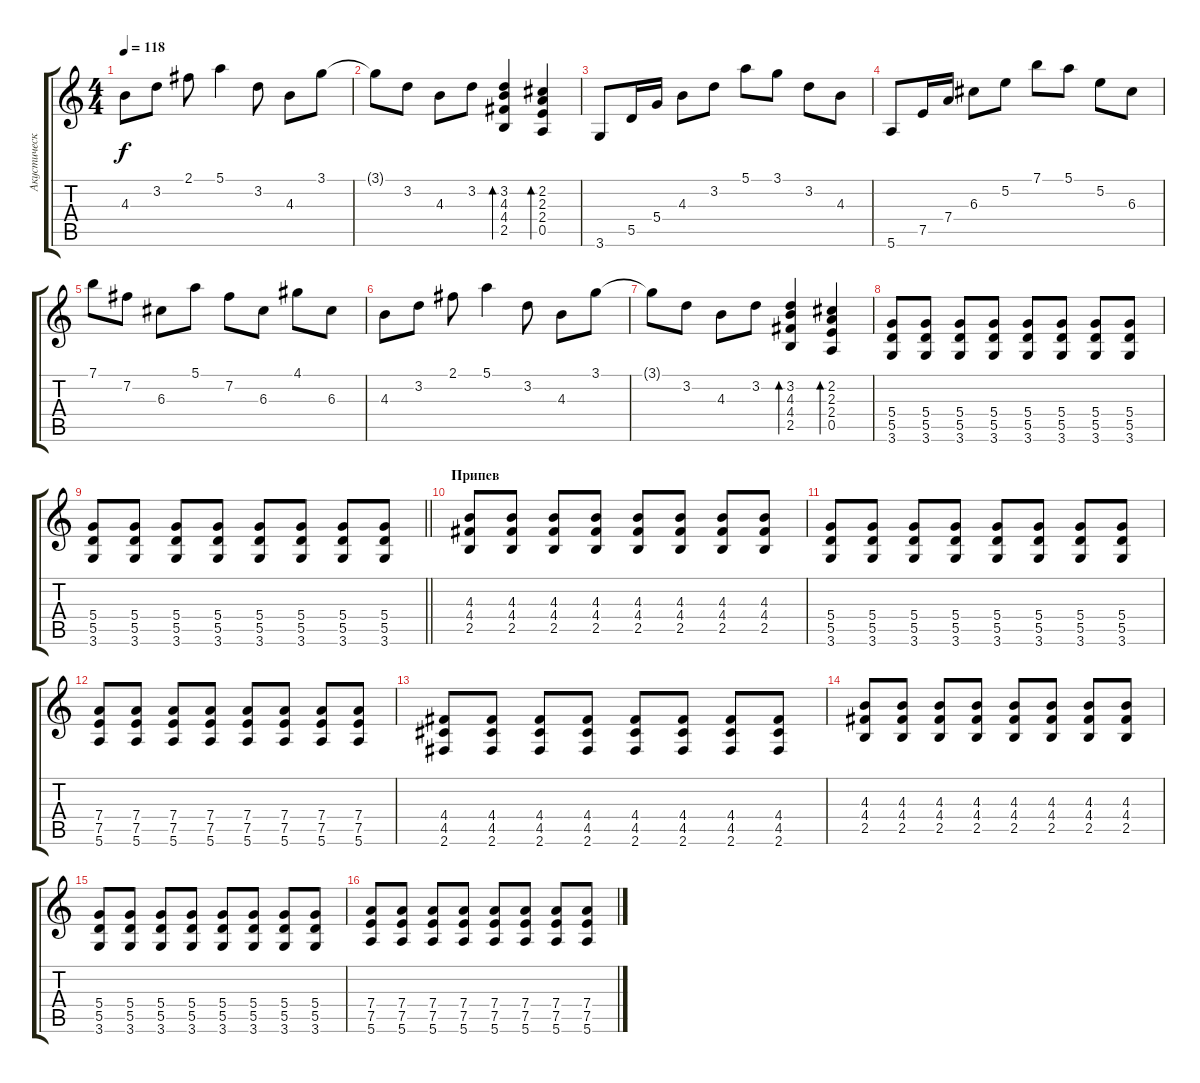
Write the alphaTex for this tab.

\track ("Акустическая гитара" "Акустическ") {instrument acousticguitarsteel}
\staff {score tabs}
\tuning (E4 B3 G3 D3 A2 E2) {hide}
\ts (4 4)
\tempo 118
\clef g2
\ks c
4.3.8{dy f} 3.2.8 2.1.8 5.1.4 3.2.8 4.3.8 3.1.8 |
3.1{t}.8 3.2.8 4.3.8 3.2.8 (3.2 4.3 4.4 2.5).4{bd 60} (2.2 2.3 2.4 0.5).4{bd 60} |
3.6.8 5.5.16 5.4.16 4.3.8 3.2.8 5.1.8 3.1.8 3.2.8 4.3.8 |
5.6.8 7.5.16 7.4.16 6.3.8 5.2.8 7.1.8 5.1.8 5.2.8 6.3.8 |
7.1.8 7.2.8 6.3.8 5.1.8 7.2.8 6.3.8 4.1.8 6.3.8 |
4.3.8 3.2.8 2.1.8 5.1.4 3.2.8 4.3.8 3.1.8 |
3.1{t}.8 3.2.8 4.3.8 3.2.8 (3.2 4.3 4.4 2.5).4{bd 60} (2.2 2.3 2.4 0.5).4{bd 60} |
(5.4 5.5 3.6).8 (5.4 5.5 3.6).8 (5.4 5.5 3.6).8 (5.4 5.5 3.6).8 (5.4 5.5 3.6).8 (5.4 5.5 3.6).8 (5.4 5.5 3.6).8 (5.4 5.5 3.6).8 |
\barLineRight lightlight
(5.4 5.5 3.6).8 (5.4 5.5 3.6).8 (5.4 5.5 3.6).8 (5.4 5.5 3.6).8 (5.4 5.5 3.6).8 (5.4 5.5 3.6).8 (5.4 5.5 3.6).8 (5.4 5.5 3.6).8 |
\section ("" "Припев")
(4.3 4.4 2.5).8 (4.3 4.4 2.5).8 (4.3 4.4 2.5).8 (4.3 4.4 2.5).8 (4.3 4.4 2.5).8 (4.3 4.4 2.5).8 (4.3 4.4 2.5).8 (4.3 4.4 2.5).8 |
(5.4 5.5 3.6).8 (5.4 5.5 3.6).8 (5.4 5.5 3.6).8 (5.4 5.5 3.6).8 (5.4 5.5 3.6).8 (5.4 5.5 3.6).8 (5.4 5.5 3.6).8 (5.4 5.5 3.6).8 |
(7.4 7.5 5.6).8 (7.4 7.5 5.6).8 (7.4 7.5 5.6).8 (7.4 7.5 5.6).8 (7.4 7.5 5.6).8 (7.4 7.5 5.6).8 (7.4 7.5 5.6).8 (7.4 7.5 5.6).8 |
(4.4 4.5 2.6).8 (4.4 4.5 2.6).8 (4.4 4.5 2.6).8 (4.4 4.5 2.6).8 (4.4 4.5 2.6).8 (4.4 4.5 2.6).8 (4.4 4.5 2.6).8 (4.4 4.5 2.6).8 |
(4.3 4.4 2.5).8 (4.3 4.4 2.5).8 (4.3 4.4 2.5).8 (4.3 4.4 2.5).8 (4.3 4.4 2.5).8 (4.3 4.4 2.5).8 (4.3 4.4 2.5).8 (4.3 4.4 2.5).8 |
(5.4 5.5 3.6).8 (5.4 5.5 3.6).8 (5.4 5.5 3.6).8 (5.4 5.5 3.6).8 (5.4 5.5 3.6).8 (5.4 5.5 3.6).8 (5.4 5.5 3.6).8 (5.4 5.5 3.6).8 |
(7.4 7.5 5.6).8 (7.4 7.5 5.6).8 (7.4 7.5 5.6).8 (7.4 7.5 5.6).8 (7.4 7.5 5.6).8 (7.4 7.5 5.6).8 (7.4 7.5 5.6).8 (7.4 7.5 5.6).8
